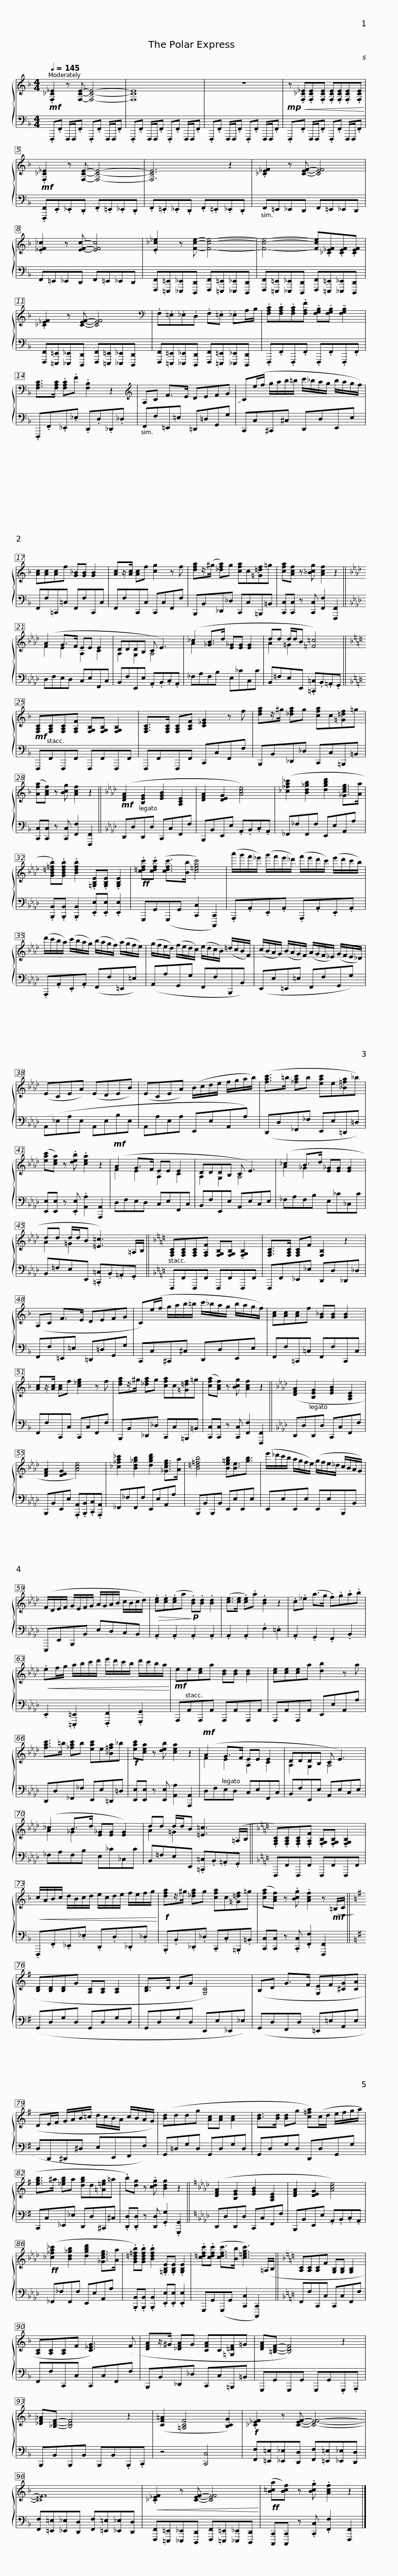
X:1
%%score { ( 1 3 ) | 2 }
L:1/8
Q:1/4=145
M:4/4
I:linebreak $
K:F
V:1 treble
V:3 treble
V:2 bass
V:1
!mf! .[F,_C_E]2 z [F,CE]- [F,CE]4- | [F,CE]8 | z8 |$!mp! z!<(! .[F,_C_E].[F,CE].[F,CE] .[F,CE].[F,CE].[F,CE].[F,CE]!<)! |!mf! .[F,_C_E]2 z [F,CE]- [F,CE]4- | %5
 [F,CE]6 z2 |$ .[_C_EF]2 z [CEF]- [CEF]4 | .[_EF_c]2 z [EFc]- [EFc]4 | .[E_c_e]2 z [Fce]- [Fce]4- |$ [Fce]4- [Fce].[_C_EF].[CEF].[CEF] | %10
 .[_C_EF]2 z [CEF]- [CEF]4 |[K:bass] .F,.=E,._E,.D, .F,.=E, ._E,A,/B,/ |$ .[F,A,C].[F,A,C].[F,A,C].[F,A,F] .[F,G,B,].[F,G,B,] !tenuto![F,G,B,]2 | [F,A,C]>[F,A,C] .[F,A,C].F .[F,B,]2 z2 |[K:treble] A,C F>E DEFG |$ %15
 !slide!C(e/f/ g/a/b/=b/ c'/_b/a/g/ b/a/g/f/) | [Ac][Ac][Ac]f [G_B][GB] [GB]2 | [Ac]z/[Ac]/ [Ac]f [cg]2 z f |$ [dfa]z/(^g/ [_dfa])g [cfa]c[=G=df]=g | [cfa][Acf] z [_Bcg] [Acf]2 z2 || %20
[K:Ab] (A2 G>F EE E2 | DDDB, C E3) |$ (_c2 [_GB]>d [E_G][EG] [EG]2 | dd d/d/B [=F=c]4) ||[K:F]!mf! [F,A,C][F,A,C][F,A,C][F,A,F] [F,G,B,][F,G,B,] [F,G,B,]2 |$ %25
 [F,A,C]>[F,A,C] [F,A,C][A,CF] [C_EG]2 z f | [dfa]z/^g/ [_dfa]g [cfa]c[=G=df]=g | ([Afa][Acf]) z [Bcg] [Acf]2 z2 ||[K:Ab]!mf! ([DFA]2 [B,EG]2 [EGB]2 [A,CE]2 |$ [DFA]2 [DEG]2 [Ace]4) | %30
 ([_c_fa_c']2 [Bd_gb]2 [dgbd']2 [_Gceg]>[Aa] | .[GB=d=fb]).[GBdfb] .[Bdfb]2 .[=G,B,E].[G,B,E] .[G,B,E]2 |!ff! .[c=dfc'].[cdfc'] ([cdfc']>[Bb] [c=egc']4) |$ (a'/g'/f'/_e'/) (g'/f'/e'/_d'/) (f'/e'/d'/c'/) (e'/d'/c'/b/) | (d'/c'/b/a/) (c'/b/a/g/) (b/a/g/f/) (a/g/f/e/) |$ %35
 (g/f/e/d/) (f/e/d/c/) (e/d/c/B/) (=d/c/B/F/) | (c/B/A/G/) (B/A/G/F/) (A/G/F/_E/) (G/F/E/_D/) | (ECEA) (EDEB) |$ (ECEA) (B/c/d/e/ f/g/a/b/) | ([fac']>=b [_fac']b [eac']e[_B=fa]_b) | %40
 ([eac'][cea]) z .[deb] .[cea]2 z2 |!mf! (A2 G>F EE E2 |$ DDDB, C E3) | (_c2 B>d [E_G][EG] [EG]2 | dd d/d/B [=E=c]3) =A,/B,/ ||$ %45
[K:F] [F,A,C][F,A,C][F,A,C][F,A,F] [F,G,B,][F,G,B,] !tenuto![F,G,B,]2 | [F,A,C]>[F,A,C] [F,A,C]F [F,B,]2 z2 | (A,C F>E DEFG |$ C)(e/f/ g/a/b/=b/ c'/_b/a/g/ b/a/g/f/) | [Ac][Ac][Ac]f [G_B][GB] [GB]2 | %50
 [Ac]z/[Ac]/ [Ac]f [c_eg]2 z f |$ [dfa]z/^g/ [_dfa]g [cfa]c[=G=df]=g | ([cfa][Acf]) z [Bcg] [Acf]2 z2 ||[K:Ab] ([DFA]2 [B,EG]2 [EGB]2 [A,CE]2 | [DFA]2 [DEG]2 [Ace]4) |$ %55
 [_c_fa_c']2 [Bd_gb]2 [dgbd']2 [_Gceg]>[Aa] | [B=d=fb]4 [Be=gb][Be]3/2[gb]3/2 | (e'/_d'/c'/b/ a/g/f/e/) (g/f/e/_d/ c/B/A/G/) |$ (F/D/E/F/ G/E/F/G/ A/G/A/B/ c/B/c/d/) |!>(! .[ce].[ce](.[ce]a!>)!!p! .[Bd]).[Bd] .[Bd]2 | %60
 ([ce]>[ce] .[ce]).a .[Bd]2 z2 | .c._e (a>g .f).g.a.b |$!<(! .ef/g/ a/b/c'/d'/ e'/d'/c'/b/ d'/c'/b/a/!<)! |!mf! ee[ce]a [Bd][Bd] [Bd]2 | [ce][ce][ce]a [db]2 z a |$ %65
 [fac']>=b [_fac']b [eac']e[_B=fa]_b |!f! [eac'][cea] z [deb] [cea]2 z2 |!mf! (A2 G>F EE E2 | DDDB, C E3) |$ (_c2 B>d [E_G][EG] [EG]2) | %70
 dd d/d/B [=E=c]3 (=A,/B,/ ||[K:F] .[F,A,C]).[F,A,C].[F,A,C].[F,A,F] .[F,G,B,].[F,G,B,] !tenuto![F,G,B,]2 |$!<(! c/A/B/c/ d/B/c/d/ e/c/d/e/ f/e/f/g/!<)! |!f! [dfa]z/^g/ [_dfa]g [cfa]c[=G=df]=g | ([cfa][Acf]) z .[Bcg] .[Acf]2 z!mf! (=B,/C/ ||$ %75
[K:G] [B,D][B,D][B,D]G [A,C][A,C] [A,C]2 | [B,D]>D DG [G,C]4) | (B,D G>F [G,E]F[^CG][CA] | DE/F/ G/A/B/=c/ d/c/B/A/ c/B/A/G/) |$ ([Bd]ddg [Ac][Ac] [Ac]2 | %80
 [Bd]>[Bd] [Bd]g [c=fa])(c/d/ e/f/g/a/ | [egb]>^a [_egb]a [dgb]d[=A=eg]=a | .b)[dg] z .[cdg] [Bdg]2 z2 ||$[K:Ab] ([DFA]2 [B,EG]2 [EGB]2 [A,CE]2 | [DFA]2 [DEG]2 [Ace]4) | %85
!ff! ([_c_fa_c']2 [Bd_gb]2 [dgbd']2 [_Gceg]>[Aa] | .[GB=d=fb]).[GBdfb] .[Bdfb]2 .[=G,B,E].[G,B,E] .[G,B,E]2 |$ .[c=dfc'].[cdfc'] ([cdfc']>[Bb] [c=egc']3) (=A,/B,/ ||[K:F] [A,C][A,C][A,C]F [G,B,][G,B,] [G,B,]2 | [A,C][A,C][A,C]F [C_EG]3) (F |$ %90
 [DFA]z/^G/ [_DFA]G [CFA]C[=G,=DF]=G | [DFA][=B,DF]- [B,DF]4) z2 | [_DF_A][_B,DF]- [B,DF]4 z2 | ([CF=A]2 [=A,CF]4 [B,CG]2) |$!f! .[_C_EF]2 z [CEF]- [CEF]4- | %95
 [CEF]8 |!<(! .[_C_EF]2 z [CEF]- [CEF]4!<)! |$!ff! ([B=ca][Bcf]) z .[Bcg] .[Acf]2 z2 |] %98
V:2
 .F,,,.F,, F,,,/F,,,/.F,, .F,,,.F,, F,,,/F,,,/.F,, | .F,,,.F,, F,,,/F,,,/.F,, .F,,,.F,, F,,,/F,,,/.F,, | .F,,,.F,, F,,,/F,,,/.F,, .F,,,.F,, F,,,/F,,,/.F,, |$ .F,,,.F,, F,,,/F,,,/.F,, .F,,,.F,, F,,,/F,,,/.F,, | .[F,,,F,,].E,,._E,,.D,, .F,,.=E,,._E,,.D,, | %5
 .F,,.=E,,._E,,.D,, .F,,.=E,,._E,,.D,, |$ F,,=E,,_E,,D,, F,,=E,,_E,,D,, | F,,=E,,_E,,D,, F,,=E,,_E,,D,, | [F,,,F,,][=E,,,=E,,][_E,,,_E,,][D,,,D,,] [F,,,F,,][=E,,,=E,,][_E,,,_E,,][D,,,D,,] |$ [F,,,F,,][=E,,,=E,,][_E,,,_E,,][D,,,D,,] [F,,,F,,][=E,,,=E,,][_E,,,_E,,][D,,,D,,] | %10
 [F,,,F,,][=E,,,=E,,][_E,,,_E,,][D,,,D,,] [F,,,F,,][=E,,,=E,,][_E,,,_E,,][D,,,D,,] | [F,,,F,,][=E,,,=E,,][_E,,,_E,,][D,,,D,,] [F,,,F,,][=E,,,=E,,][_E,,,_E,,][D,,,D,,] |$ .F,,,.F,,.F,,,.F,, .F,,,.F,,.F,,,.F,, | .F,,,.F,,._E,,._E, .D,,.D,._D,,._D, | F,,F,=E,,=E, =D,,=D,G,,G, |$ %15
 C,,C,^C,,^C, D,,D,E,,E, | F,,F,=C,,=C, F,,F,C,,C, | F,,F,C,,C, C,,C,F,,F, |$ B,,,B,,_D,,_D, C,,C,=B,,,=B,, | [C,,C,][C,,C,] z [C,,C,] [F,,F,]2 [F,,,F,,]2 || %20
[K:Ab] D,F,E,D, C,E,F,,C, | B,,F,E,,E, .A,,.B,,.C,.A,, |$ _F,A,F,B, E,_CC,C | B,,=F,E,E,, .[=C,,=C,].B,,.=A,,.G,, ||[K:F] F,,,F,,F,,,F,, F,,,F,,F,,,F,, |$ %25
 F,,,F,,F,,,F,, C,,C,F,,F, | B,,,B,,_D,,_D, C,,C,=B,,,=B,, | [C,,C,][C,,C,] z [C,,C,] [F,,F,]2 [F,,,F,,]2 ||[K:Ab] D,,D,D,,D, C,,C,F,,F, |$ B,,,B,,E,,E, .A,,.B,,.C,.A,, | %30
 _F,,_F,F,,F, E,,E,A,,A, | .[B,,,B,,].[B,,,B,,] .[B,,,B,,]2 .[E,,E,].[E,,E,] .[E,,E,]2 | G,,,G,,(G,,,G,, [C,,C,]2 [C,,,C,,]2) |$ .A,,,.A,,.E,,.A,, .A,,,.A,,.E,,.A,, | .A,,,.A,,.E,,.A,, (F,,F,=E,,=E,) |$ %35
 (A,,A,G,,G, F,,F,B,,,B,,) | (E,,E,=E,,=E, F,,F,G,,G,) | (A,,_E,A,E, A,,E,B,E, |$ A,,A,E,A, E,,E,A,,A,) | (D,,D,_F,,_F, E,,E,=D,,=D,) | %40
 [E,,E,][E,,E,] z .[E,,E,] .[A,,A,]2 [A,,,A,,]2 | D,F,E,D, C,E,F,,C, |$ B,,F,E,,E, A,,E,C,E, | _F,A,F,B, E,_C_C,C | B,,=F,E,E,, .[=C,,=C,].B,,.=A,,.G,, ||$ %45
[K:F] F,,,F,,F,,,F,, F,,,F,,F,,,F,, | F,,,F,,_E,,_E, D,,D,_D,,_D, | F,,F,=E,,=E, =D,,=D,G,,G, |$ C,,C,^C,,^C, D,,D,E,,E, | F,,F,=C,,=C, F,,F,C,,C, | %50
 F,,F,C,,C, C,,C,F,,F, |$ B,,,B,,_D,,_D, C,,C,=B,,,=B,, | [C,,C,][C,,C,] z [C,,C,] [F,,F,]2 [F,,,F,,]2 ||[K:Ab] D,,D,D,,D, C,,C,F,,F, | B,,,B,,E,,E, .[A,,,A,,].[B,,,B,,].[C,,C,].[A,,,A,,] |$ %55
 _F,,_F,F,,F, E,,E,A,,A, | B,,,B,,B,,,B,, E,,E,E,,E, | E,,E,E,,E, E,,E,B,,,B,, |$ E,,,E,,B,,,B,, E,D,C,B,, | .A,,2 .A,,2 .A,,2 .A,,2 | %60
 .A,,2 .A,,2 .F,2 .=E,2 | .A,,2 .G,,2 .F,,2 .B,,2 |$ .E,,2 .[=E,,,=E,,]2 .[F,,,F,,]2 .[G,,,G,,]2 | A,,,A,,A,,,A,, A,,,A,,A,,,A,, | A,,,A,,A,,,A,, E,,E,A,,A, |$ %65
 D,,D,_F,,_F, E,,E,=D,,=D, | [E,,E,][E,,E,] z [E,,E,] [A,,A,]2 [A,,,A,,]2 | D,F,E,D, C,E,F,,C, | B,,F,E,,E, A,,E,C,E, |$ _F,A,F,B, E,_C_C,C | %70
 B,,=F,E,E,, .[=C,,=C,].B,,.=A,,.G,, ||[K:F] F,,,F,,F,,,F,, F,,,F,,F,,,F,, |$ .F,,,.F,,._E,,._E, .D,,.D,._D,,._D, | .B,,,.B,,._D,,._D, .C,,.C,.=B,,,.=B,, | [C,,C,][C,,C,] z .[C,,C,] .[F,,F,]2 [F,,,F,,]2 ||$ %75
[K:G] (G,,D,G,D, G,,D,G,D, | G,,D,G,D, E,,E,_E,,_E,) | (G,,D,F,,D, =E,,=E,A,,E, | D,D,,^D,,^D, E,E,,F,,F,) |$ G,,=D,G,D, G,,D,G,D, | %80
 G,,D,G,D, D,,D,G,,G, | C,,C,_E,,_E, D,,D,^C,,^C, | .[D,,D,].[D,,D,] z [D,,D,] .[G,,G,]2 .[G,,,G,,]2 ||$[K:Ab] D,,D,D,,D, C,,C,F,,F, | B,,,B,,E,,E, .A,,.B,,.C,.A,, | %85
 _F,,_F,F,,F, E,,E,A,,A, | .[B,,,B,,].[B,,,B,,] .[B,,,B,,]2 .[E,,E,].[E,,E,] .[E,,E,]2 |$ G,,,G,,(G,,,G,, [C,,C,]2 [C,,,C,,]2) ||[K:F] F,,F,C,,C, C,,C,F,,F, | F,,F,C,,C, C,,C,F,,F, |$ %90
 B,,,B,,_D,,_D, C,,C,=B,,,=B,, | G,,,G,,G,,,G,, G,,,G,,.G,,,.A,,, | B,,,B,,B,,,B,, B,,,B,,.B,,,.C,, | z4 [C,,C,]4 |$ [F,,F,][=E,,=E,][_E,,_E,][D,,D,] [F,,F,][=E,,=E,][_E,,_E,][D,,D,] | %95
 [F,,F,][=E,,=E,][_E,,_E,][D,,D,] [F,,F,][=E,,=E,][_E,,_E,][D,,D,] | [F,,,F,,][=E,,,=E,,][_E,,,_E,,][D,,,D,,] [F,,,F,,][=E,,,=E,,][_E,,,_E,,][D,,,D,,] |$ [C,,,C,,][C,,,C,,] z .[C,,C,] .[F,,F,]2 [F,,,F,,]2 |] %98
V:3
 x8 | x8 | x8 |$ x8 | x8 | %5
 x8 |$ x8 | x8 | x8 |$ x8 | %10
 x8 |[K:bass] x8 |$ x8 | x8 |[K:treble] x8 |$ %15
 x8 | x8 | x8 |$ x8 | x8 || %20
[K:Ab] F2 E2 A,2 C2 | A,2 G,2 A,4 |$ A2 x6 | A2 =G2 x4 ||[K:F] x8 |$ %25
 x8 | x8 | x8 ||[K:Ab] x8 |$ x8 | %30
 x8 | x8 | x8 |$ x8 | x8 |$ %35
 x8 | x8 | x8 |$ x8 | x8 | %40
 x8 | F2 E2 A,2 C2 |$ A,2 G,2 A,4 | A2 _G2 x4 | A2 =G2 x4 ||$ %45
[K:F] x8 | x8 | x8 |$ x8 | x8 | %50
 x8 |$ x8 | x8 ||[K:Ab] x8 | x8 |$ %55
 x8 | x8 | x8 |$ x8 | x8 | %60
 x8 | x8 |$ x8 | x8 | x8 |$ %65
 x8 | x8 | F2 E2 A,2 C2 | A,2 G,2 A,4 |$ A2 _G2 x4 | %70
 A2 =G2 x4 ||[K:F] x8 |$ x8 | x8 | x8 ||$ %75
[K:G] x8 | x8 | x8 | x8 |$ x8 | %80
 x8 | x8 | x8 ||$[K:Ab] x8 | x8 | %85
 x8 | x8 |$ x8 ||[K:F] x8 | x8 |$ %90
 x8 | x8 | x8 | x8 |$ x8 | %95
 x8 | x8 |$ x8 |] %98
